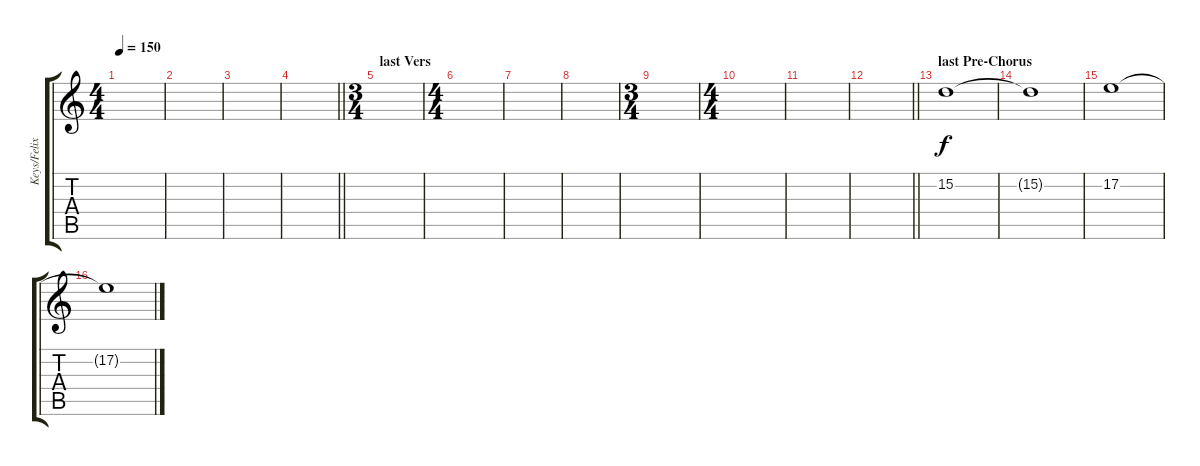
\track ("Keys/Felix" "Keys/Felix") {instrument stringensemble1}
\staff {score tabs}
\tuning (E4 B3 G3 D3 A2 D2) {hide}
\ts (4 4)
\tempo 150
\clef g2
\ks c
|
|
|
\barLineRight lightlight
|
\ts (3 4)
\section ("" "last Vers")
|
\ts (4 4)
|
|
|
\ts (3 4)
|
\ts (4 4)
|
|
\barLineRight lightlight
|
\section ("" "last Pre-Chorus")
15.2.1 |
15.2{t}.1 |
17.2.1 |
17.2{t}.1
